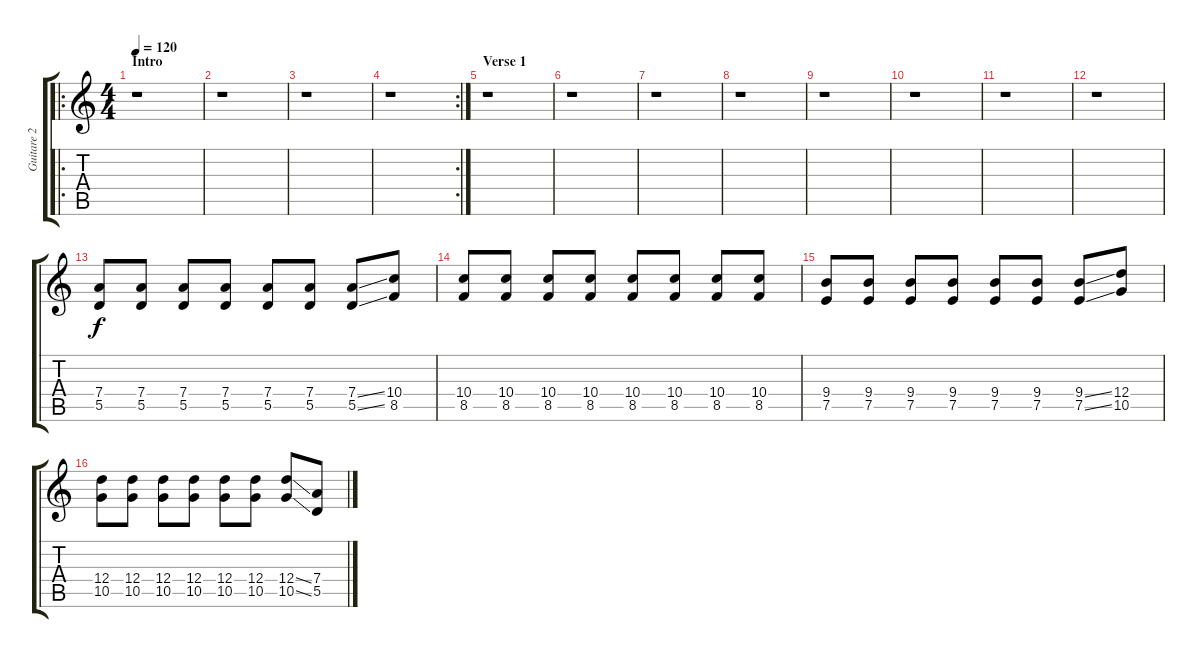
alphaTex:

\track ("Guitare 2" "Guitare 2") {instrument overdrivenguitar}
\staff {score tabs}
\tuning (E4 B3 G3 D3 A2 E2) {hide}
\ro
\ts (4 4)
\section ("" "Intro")
\tempo 120
\clef g2
\ks c
r.1{dy f instrument overdrivenguitar} |
r.1 |
r.1 |
\rc 2
r.1 |
\section ("" "Verse 1")
r.1 |
r.1 |
r.1 |
r.1 |
r.1 |
r.1 |
r.1 |
r.1 |
(7.4 5.5).8 (7.4 5.5).8 (7.4 5.5).8 (7.4 5.5).8 (7.4 5.5).8 (7.4 5.5).8 (7.4{ss} 5.5{ss}).8 (10.4 8.5).8 |
(10.4 8.5).8 (10.4 8.5).8 (10.4 8.5).8 (10.4 8.5).8 (10.4 8.5).8 (10.4 8.5).8 (10.4 8.5).8 (10.4 8.5).8 |
(9.4 7.5).8 (9.4 7.5).8 (9.4 7.5).8 (9.4 7.5).8 (9.4 7.5).8 (9.4 7.5).8 (9.4{ss} 7.5{ss}).8 (12.4 10.5).8 |
(12.4 10.5).8 (12.4 10.5).8 (12.4 10.5).8 (12.4 10.5).8 (12.4 10.5).8 (12.4 10.5).8 (12.4{ss} 10.5{ss}).8 (7.4 5.5).8
